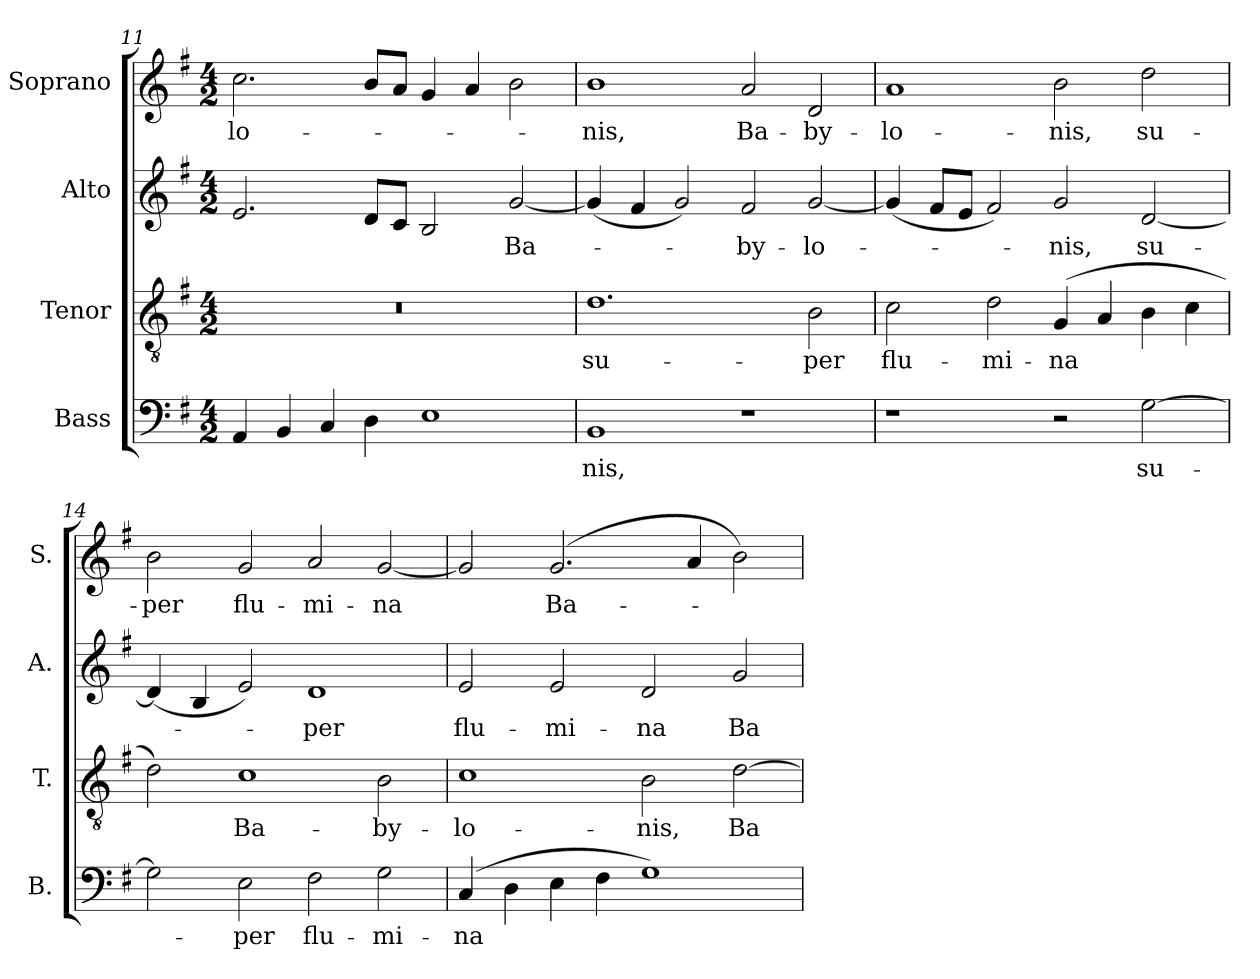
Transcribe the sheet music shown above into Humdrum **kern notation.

**kern	**text	**kern	**text	**kern	**text	**kern	**text
*part4	*part4	*part3	*part3	*part2	*part2	*part1	*part1
*staff4	*staff4	*staff3	*staff3	*staff2	*staff2	*staff1	*staff1
*I"Bass	*	*I"Tenor	*	*I"Alto	*	*I"Soprano	*
*I'B.	*	*I'T.	*	*I'A.	*	*I'S.	*
*clefF4	*	*clefGv2	*	*clefG2	*	*clefG2	*
*	*	*ITrd7c12	*	*	*	*	*
*k[f#]	*	*k[f#]	*	*k[f#]	*	*k[f#]	*
*G:	*	*G:	*	*G:	*	*G:	*
*M4/2	*	*M4/2	*	*M4/2	*	*M4/2	*
=11	=11	=11	=11	=11	=11	=11	=11
!	!	!LO:N:vis=1	!	!	!	!	!
!	!	!	!	!	!	!	!LO:LY:b:color=#000000
4AAi/	.	0r	.	2.ei/	.	2.cci\	-lo-
4BBi/	.	.	.	.	.	.	.
4Ci/	.	.	.	.	.	.	.
4Di\	.	.	.	8di/L	.	8bi/L	.
.	.	.	.	8ci/J	.	8ai/J	.
1Ei	.	.	.	2Bi/	.	4gi/	.
.	.	.	.	.	.	4ai/	.
!	!	!	!	!	!LO:LY:b:color=#000000	!	!
.	.	.	.	[2gi/	Ba-	2bi\	.
=12	=12	=12	=12	=12	=12	=12	=12
!	!LO:LY:b:color=#000000	!	!	!	!	!	!
!	!	!	!LO:LY:b:color=#000000	!	!	!	!
!	!	!	!	!	!	!	!LO:LY:b:color=#000000
1BBi	-nis,	1.Di	su-	(4gi/]	.	1bi	-nis,
.	.	.	.	4f#i/	.	.	.
.	.	.	.	2gi/)	.	.	.
!	!	!	!	!	!LO:LY:b:color=#000000	!	!
!	!	!	!	!	!	!	!LO:LY:b:color=#000000
1r	.	.	.	2f#i/	-by-	2ai/	Ba-
!	!	!	!LO:LY:b:color=#000000	!	!	!	!
!	!	!	!	!	!LO:LY:b:color=#000000	!	!
!	!	!	!	!	!	!	!LO:LY:b:color=#000000
.	.	2BBi\	-per	[2gi/	-lo-	2di/	-by-
=13	=13	=13	=13	=13	=13	=13	=13
!	!	!	!LO:LY:b:color=#000000	!	!	!	!
!	!	!	!	!	!	!	!LO:LY:b:color=#000000
1r	.	2Ci\	flu-	(4gi/]	.	1ai	-lo-
.	.	.	.	8f#i/L	.	.	.
.	.	.	.	8ei/J	.	.	.
!	!	!	!LO:LY:b:color=#000000	!	!	!	!
.	.	2Di\	-mi-	2f#i/)	.	.	.
!	!	!	!LO:LY:b:color=#000000	!	!	!	!
!	!	!	!	!	!LO:LY:b:color=#000000	!	!
!	!	!	!	!	!	!	!LO:LY:b:color=#000000
2r	.	(4GGi/	-na	2gi/	-nis,	2bi\	-nis,
.	.	4AAi/	.	.	.	.	.
!	!LO:LY:b:color=#000000	!	!	!	!	!	!
!	!	!	!	!	!LO:LY:b:color=#000000	!	!
!	!	!	!	!	!	!	!LO:LY:b:color=#000000
[2Gi\	su-	4BBi\	.	[2di/	su-	2ddi\	su-
.	.	4Ci\	.	.	.	.	.
!!LO:LB:g=z
=14	=14	=14	=14	=14	=14	=14	=14
!	!	!	!	!	!	!	!LO:LY:b:color=#000000
2Gi\]	.	2Di\)	.	(4di/]	.	2bi\	-per
.	.	.	.	4Bi/	.	.	.
!	!LO:LY:b:color=#000000	!	!	!	!	!	!
!	!	!	!LO:LY:b:color=#000000	!	!	!	!
!	!	!	!	!	!	!	!LO:LY:b:color=#000000
2Ei\	-per	1Ci	Ba-	2ei/)	.	2gi/	flu-
!	!LO:LY:b:color=#000000	!	!	!	!	!	!
!	!	!	!	!	!LO:LY:b:color=#000000	!	!
!	!	!	!	!	!	!	!LO:LY:b:color=#000000
2F#i\	flu-	.	.	1di	-per	2ai/	-mi-
!	!LO:LY:b:color=#000000	!	!	!	!	!	!
!	!	!	!LO:LY:b:color=#000000	!	!	!	!
!	!	!	!	!	!	!	!LO:LY:b:color=#000000
2Gi\	-mi-	2BBi\	-by-	.	.	[2gi/	-na
=15	=15	=15	=15	=15	=15	=15	=15
!	!LO:LY:b:color=#000000	!	!	!	!	!	!
!	!	!	!LO:LY:b:color=#000000	!	!	!	!
!	!	!	!	!	!LO:LY:b:color=#000000	!	!
(4Ci/	-na	1Ci	-lo-	2ei/	flu-	2gi/]	.
4Di\	.	.	.	.	.	.	.
!	!	!	!	!	!LO:LY:b:color=#000000	!	!
!	!	!	!	!	!	!	!LO:LY:b:color=#000000
4Ei\	.	.	.	2ei/	-mi-	(2.gi/	Ba-
4F#i\	.	.	.	.	.	.	.
!	!	!	!LO:LY:b:color=#000000	!	!	!	!
!	!	!	!	!	!LO:LY:b:color=#000000	!	!
1Gi)	.	2BBi\	-nis,	2di/	-na	.	.
.	.	.	.	.	.	4ai/	.
!	!	!	!LO:LY:b:color=#000000	!	!	!	!
!	!	!	!	!	!LO:LY:b:color=#000000	!	!
.	.	[2Di\	Ba-	2gi/	Ba-	2bi\)	.
=	=	=	=	=	=	=	=
*-	*-	*-	*-	*-	*-	*-	*-
